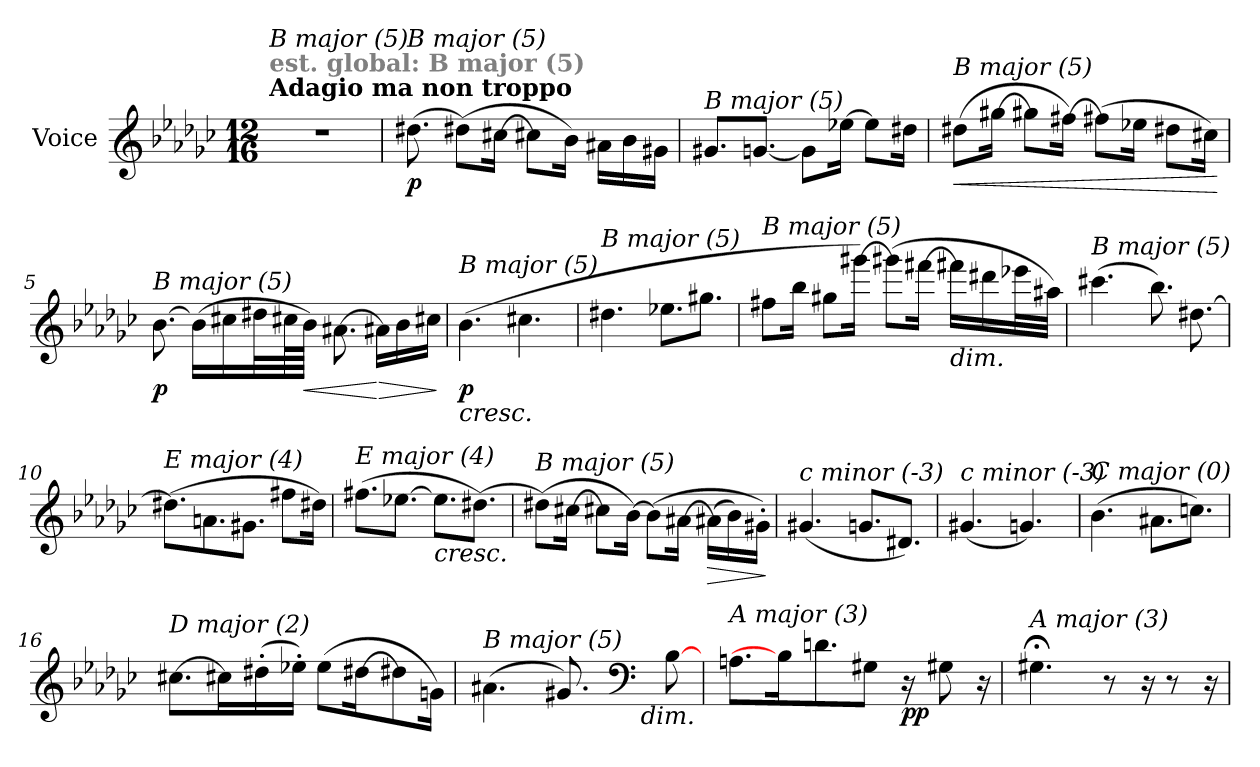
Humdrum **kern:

**kern	**dynam
*part1	*part1
*staff1	*staff1
*I"Voice	*
*I'V	*
*clefG2	*
*k[b-e-a-d-g-c-]	*
*M12/16	*
*MM60	*
=1	=1
!LO:TX:a:B:t=Adagio ma non troppo	!
!LO:TX:a:B:color=#808080:t=est. global&colon; B major (5)	!
!LO:TX:i:t=B major (5)	!
2.r	.
=2	=2
!LO:TX:i:t=B major (5)	!
!	!LO:DY:b
[8.dd#Xi\	p
(>8dd#Xi\L]	.
[16cc#Xi\Jk	.
8cc#Xi\L]	.
16b-i\Jk)	.
16a#Xi\LL	.
16b-i\	.
16g#Xi\JJ	.
=3	=3
!LO:TX:i:t=B major (5)	!
8.g#Xi/L	.
[8.gn/J	.
8g\L]	.
[16ee-Xi\Jk	.
8ee-i\L]	.
16dd#Xi\Jk	.
=4	=4
!LO:TX:i:t=B major (5)	!
!	!LO:HP:b
(>8dd#Xi\L	<
[16gg#Xi\Jk	.
8gg#Xi\L]	.
[16ff#Xi\Jk)	.
(>8ff#Xi\L]	.
16ee-Xi\Jk	.
8dd#Xi\L	.
16cc#Xi\Jk)	.
.	[
!!LO:LB:g=z
=5	=5
!LO:TX:i:t=B major (5)	!
!	!LO:DY:b
[8.b-i\	p
(>16b-i\LL]	.
16cc#Xi\	.
32dd#Xi\L	.
64cc#Xi\L	.
!	!LO:HP:b
64b-i\JJJJ)	<
[8.a#Xi\	.
!	!LO:HP:n=1:b
16a#Xi\LL]	[ >
16b-i\	.
16cc#Xi\JJ	.
.	]
=6	=6
!LO:TX:b:i:t=cresc.	!
!LO:TX:i:t=B major (5)	!
!	!LO:DY:b
(>4.b-i\	p
4.cc#Xi\	.
=7	=7
!LO:TX:i:t=B major (5)	!
4.dd#Xi\	.
8.ee-Xi\L	.
8.gg#Xi\J	.
=8	=8
!LO:TX:i:t=B major (5)	!
8ff#Xi\L	.
16bb-i\Jk	.
8gg#Xi\L	.
[16ggg#Xi\Jk)	.
(>8ggg#Xi\L]	.
[16fff#Xi\Jk	.
!LO:TX:b:i:t=dim.	!
16fff#Xi\LL]	.
16ddd#Xi\	.
32eee-Xi\L	.
32aa#Xi\JJJ)	.
=9	=9
!LO:TX:i:t=B major (5)	!
(>4.ccc#Xi\	.
8.bb-i\)	.
[8.dd#Xi\	.
!!LO:LB:g=z
=10	=10
!LO:TX:i:t=E major (4)	!
(>8.dd#Xi\L]	.
8.ani\	.
8.g#Xi\J	.
8ff#Xi\L	.
16dd#Xi\Jk)	.
=11	=11
!LO:TX:i:t=E major (4)	!
(>8.ff#Xi\L	.
[8.ee-Xi\J	.
!LO:TX:b:i:t=cresc.	!
8.ee-i\L]	.
[8.dd#Xi\J)	.
=12	=12
!LO:TX:i:t=B major (5)	!
(>8dd#Xi\L]	.
[16cc#Xi\Jk	.
8cc#Xi\L]	.
[16b-i\Jk)	.
(>8b-i\L]	.
[16a#Xi\Jk	.
!	!LO:HP:b
(>16a#Xi\LL]	>
16b-i\)	.
16g#X'i\JJ)	.
.	]
=13	=13
!LO:TX:i:t=c minor (-3)	!
(<4.g#Xi/	.
8.gn/L	.
8.d#Xi/J)	.
=14	=14
!LO:TX:i:t=c minor (-3)	!
(<4.g#Xi/	.
4.gn/)	.
!!LO:LB:g=z
=15	=15
!LO:TX:i:t=C major (0)	!
(>4.b-i\	.
8.a#Xi\L	.
8.ccn\J)	.
=16	=16
!LO:TX:i:t=D major (2)	!
[8.cc#Xi\L	.
16cc#Xi\L]	.
(>16dd#X'i\	.
16ee-X'i\JJ)	.
(>8ee-i\L	.
[16dd#Xi\K	.
8dd#Xi\]	.
16gn\Jk)	.
=17	=17
!LO:TX:i:t=B major (5)	!
(>4.a#Xi\	.
8.g#Xi/)	.
*clefF4	*
!LO:TX:b:i:t=dim.	!
16ryy	.
[8B-i\	.
=18	=18
!LO:TX:i:t=A major (3)	!
8.Ani\L	.
16B-i\]	.
8.dni\	.
8G#Xi\J	.
!	!LO:DY:b
16r	pp
8G#Xi\	.
16r	.
=19	=19
!LO:TX:i:t=A major (3)	!
4.G#X;<i\	.
8r	.
16r	.
8r	.
16r	.
=	=
*-	*-
